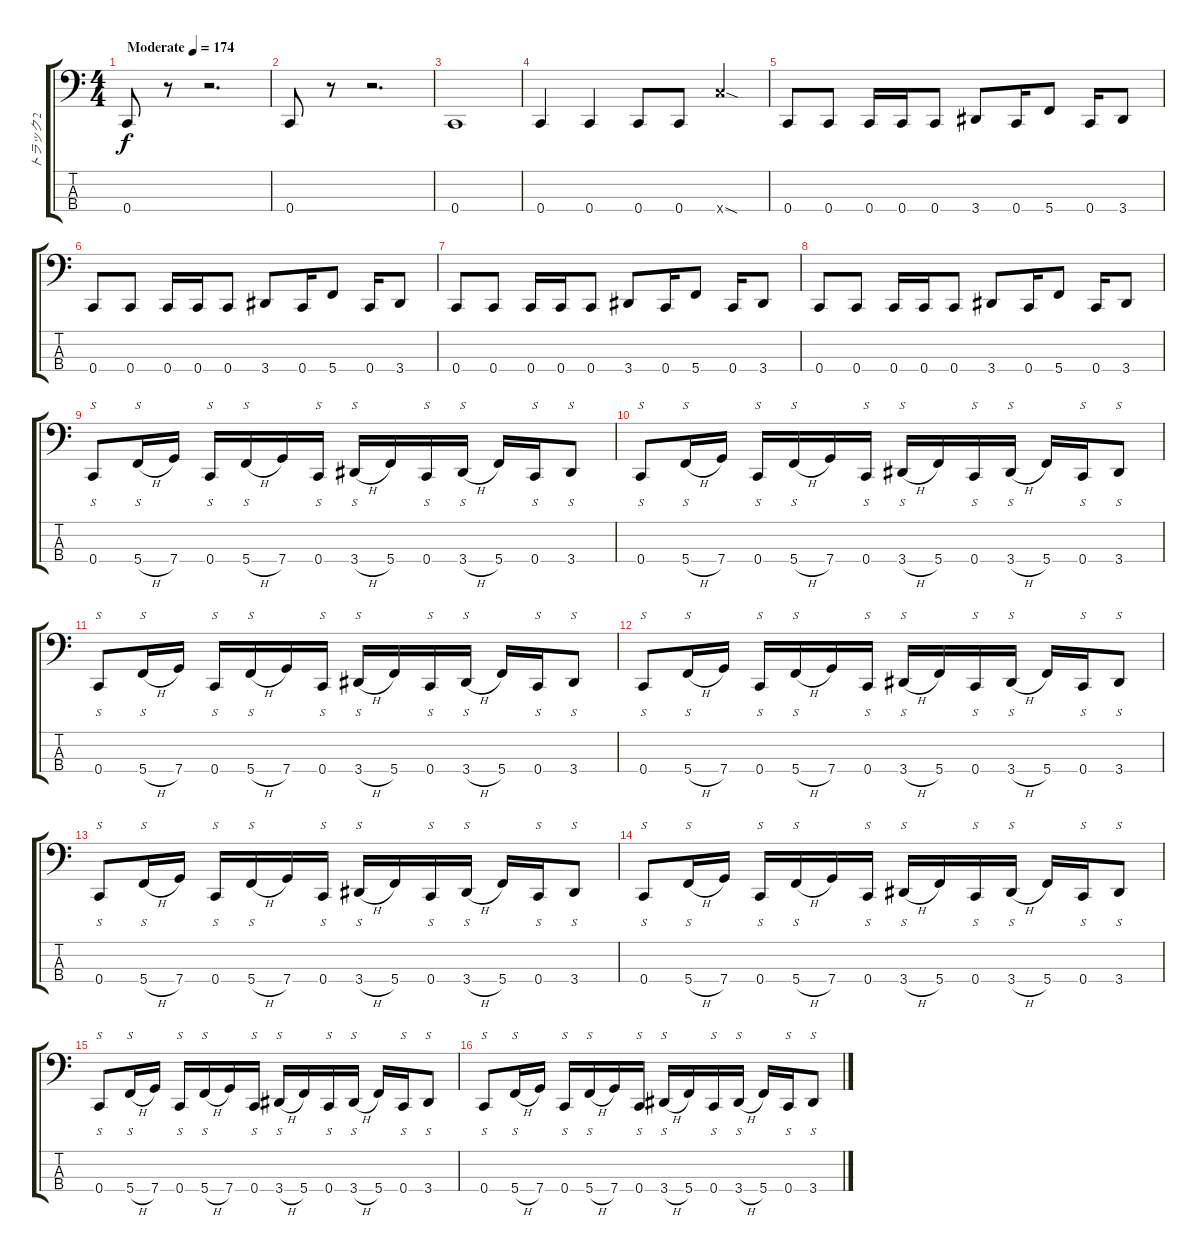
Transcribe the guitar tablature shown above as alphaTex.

\track ("トラック 2" "トラック 2") {instrument electricbassfinger}
\staff {score tabs}
\tuning (F2 C2 G1 C1) {hide}
\ts (4 4)
\tempo (174 "Moderate")
\clef f4
\ks c
0.4.8{dy f instrument electricbassfinger} r.8 r.2{d} |
0.4.8 r.8 r.2{d} |
0.4.1 |
0.4.4 0.4.4 0.4.8 0.4.8 12.4{sod x}.4 |
0.4.8 0.4.8 0.4.16 0.4.16 0.4.8 3.4.8 0.4.16 5.4.8 0.4.16 3.4.8 |
0.4.8 0.4.8 0.4.16 0.4.16 0.4.8 3.4.8 0.4.16 5.4.8 0.4.16 3.4.8 |
0.4.8 0.4.8 0.4.16 0.4.16 0.4.8 3.4.8 0.4.16 5.4.8 0.4.16 3.4.8 |
0.4.8 0.4.8 0.4.16 0.4.16 0.4.8 3.4.8 0.4.16 5.4.8 0.4.16 3.4.8 |
0.4.8{s} 5.4{h}.16{s} 7.4.16 0.4.16{s} 5.4{h}.16{s} 7.4.16 0.4.16{s} 3.4{h}.16{s} 5.4.16 0.4.16{s} 3.4{h}.16{s} 5.4.16 0.4.16{s} 3.4.8{s} |
0.4.8{s} 5.4{h}.16{s} 7.4.16 0.4.16{s} 5.4{h}.16{s} 7.4.16 0.4.16{s} 3.4{h}.16{s} 5.4.16 0.4.16{s} 3.4{h}.16{s} 5.4.16 0.4.16{s} 3.4.8{s} |
0.4.8{s} 5.4{h}.16{s} 7.4.16 0.4.16{s} 5.4{h}.16{s} 7.4.16 0.4.16{s} 3.4{h}.16{s} 5.4.16 0.4.16{s} 3.4{h}.16{s} 5.4.16 0.4.16{s} 3.4.8{s} |
0.4.8{s} 5.4{h}.16{s} 7.4.16 0.4.16{s} 5.4{h}.16{s} 7.4.16 0.4.16{s} 3.4{h}.16{s} 5.4.16 0.4.16{s} 3.4{h}.16{s} 5.4.16 0.4.16{s} 3.4.8{s} |
0.4.8{s} 5.4{h}.16{s} 7.4.16 0.4.16{s} 5.4{h}.16{s} 7.4.16 0.4.16{s} 3.4{h}.16{s} 5.4.16 0.4.16{s} 3.4{h}.16{s} 5.4.16 0.4.16{s} 3.4.8{s} |
0.4.8{s} 5.4{h}.16{s} 7.4.16 0.4.16{s} 5.4{h}.16{s} 7.4.16 0.4.16{s} 3.4{h}.16{s} 5.4.16 0.4.16{s} 3.4{h}.16{s} 5.4.16 0.4.16{s} 3.4.8{s} |
0.4.8{s} 5.4{h}.16{s} 7.4.16 0.4.16{s} 5.4{h}.16{s} 7.4.16 0.4.16{s} 3.4{h}.16{s} 5.4.16 0.4.16{s} 3.4{h}.16{s} 5.4.16 0.4.16{s} 3.4.8{s} |
0.4.8{s} 5.4{h}.16{s} 7.4.16 0.4.16{s} 5.4{h}.16{s} 7.4.16 0.4.16{s} 3.4{h}.16{s} 5.4.16 0.4.16{s} 3.4{h}.16{s} 5.4.16 0.4.16{s} 3.4.8{s}
